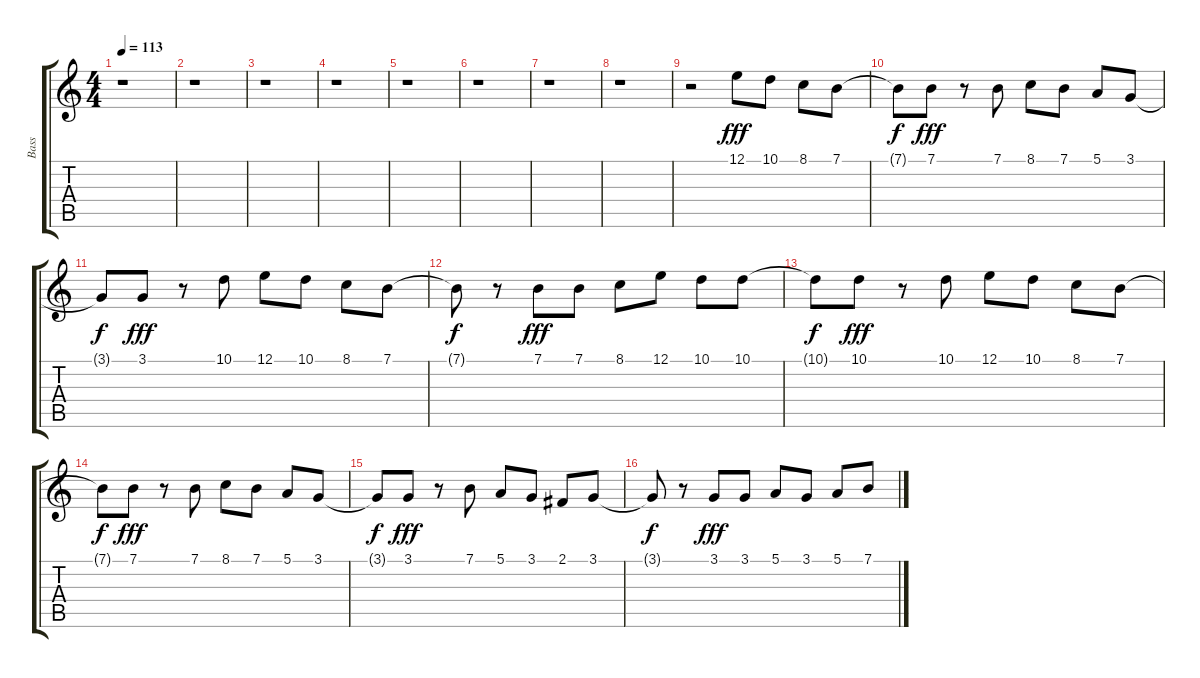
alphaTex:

\track (" Bass" " Bass") {instrument marimba}
\staff {score tabs}
\tuning (E4 B3 G3 D3 A2 E2) {hide}
\ts (4 4)
\tempo 113
\clef g2
\ks c
r.1{dy fff} |
r.1 |
r.1 |
r.1 |
r.1 |
r.1 |
r.1 |
r.1 |
r.2 12.1.8 10.1.8 8.1.8 7.1.8 |
7.1{t}.8{dy f} 7.1.8{dy fff} r.8 7.1.8 8.1.8 7.1.8 5.1.8 3.1.8 |
3.1{t}.8{dy f} 3.1.8{dy fff} r.8 10.1.8 12.1.8 10.1.8 8.1.8 7.1.8 |
7.1{t}.8{dy f} r.8 7.1.8{dy fff} 7.1.8 8.1.8 12.1.8 10.1.8 10.1.8 |
10.1{t}.8{dy f} 10.1.8{dy fff} r.8 10.1.8 12.1.8 10.1.8 8.1.8 7.1.8 |
7.1{t}.8{dy f} 7.1.8{dy fff} r.8 7.1.8 8.1.8 7.1.8 5.1.8 3.1.8 |
3.1{t}.8{dy f} 3.1.8{dy fff} r.8 7.1.8 5.1.8 3.1.8 2.1.8 3.1.8 |
3.1{t}.8{dy f} r.8 3.1.8{dy fff} 3.1.8 5.1.8 3.1.8 5.1.8 7.1.8
